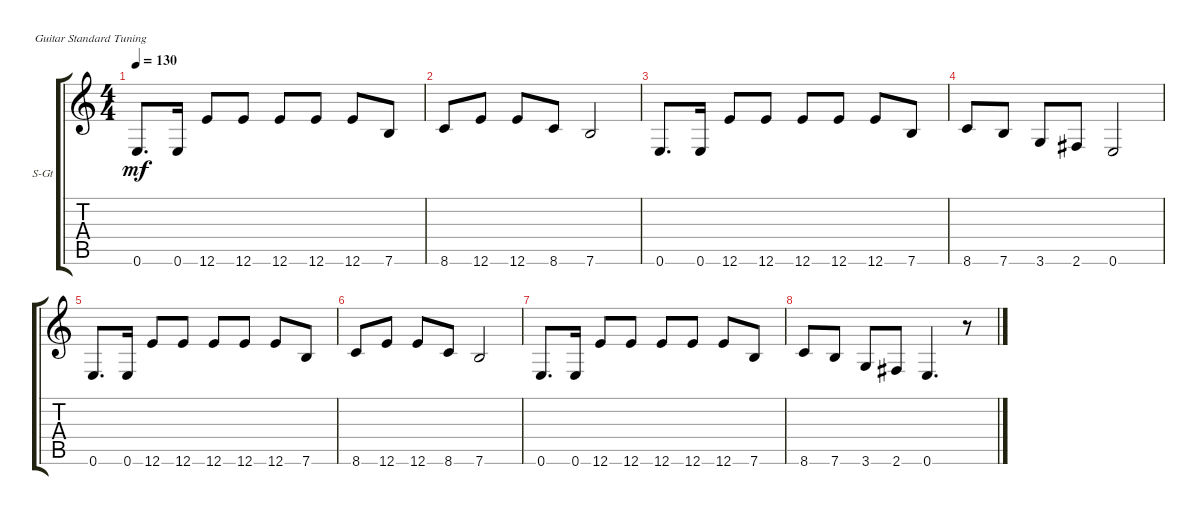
\defaultSystemsLayout 4
\bracketExtendMode groupsimilarinstruments
\firstSystemTrackNameOrientation horizontal
\otherSystemsTrackNameOrientation horizontal
\track ("Steel Guitar" "S-Gt") {instrument acousticguitarsteel}
\staff {score tabs}
\tuning (E4 B3 G3 D3 A2 E2)
\ts (4 4)
\tempo 130
\clef g2
\ks c
0.6.8{d dy mf instrument acousticguitarsteel} 0.6.16 12.6.8 12.6.8 12.6.8 12.6.8 12.6.8 7.6.8 |
8.6.8 12.6.8 12.6.8 8.6.8 7.6.2 |
0.6.8{d} 0.6.16 12.6.8 12.6.8 12.6.8 12.6.8 12.6.8 7.6.8 |
8.6.8 7.6.8 3.6.8 2.6.8 0.6.2 |
0.6.8{d} 0.6.16 12.6.8 12.6.8 12.6.8 12.6.8 12.6.8 7.6.8 |
8.6.8 12.6.8 12.6.8 8.6.8 7.6.2 |
0.6.8{d} 0.6.16 12.6.8 12.6.8 12.6.8 12.6.8 12.6.8 7.6.8 |
8.6.8 7.6.8 3.6.8 2.6.8 0.6.4{d} r.8
